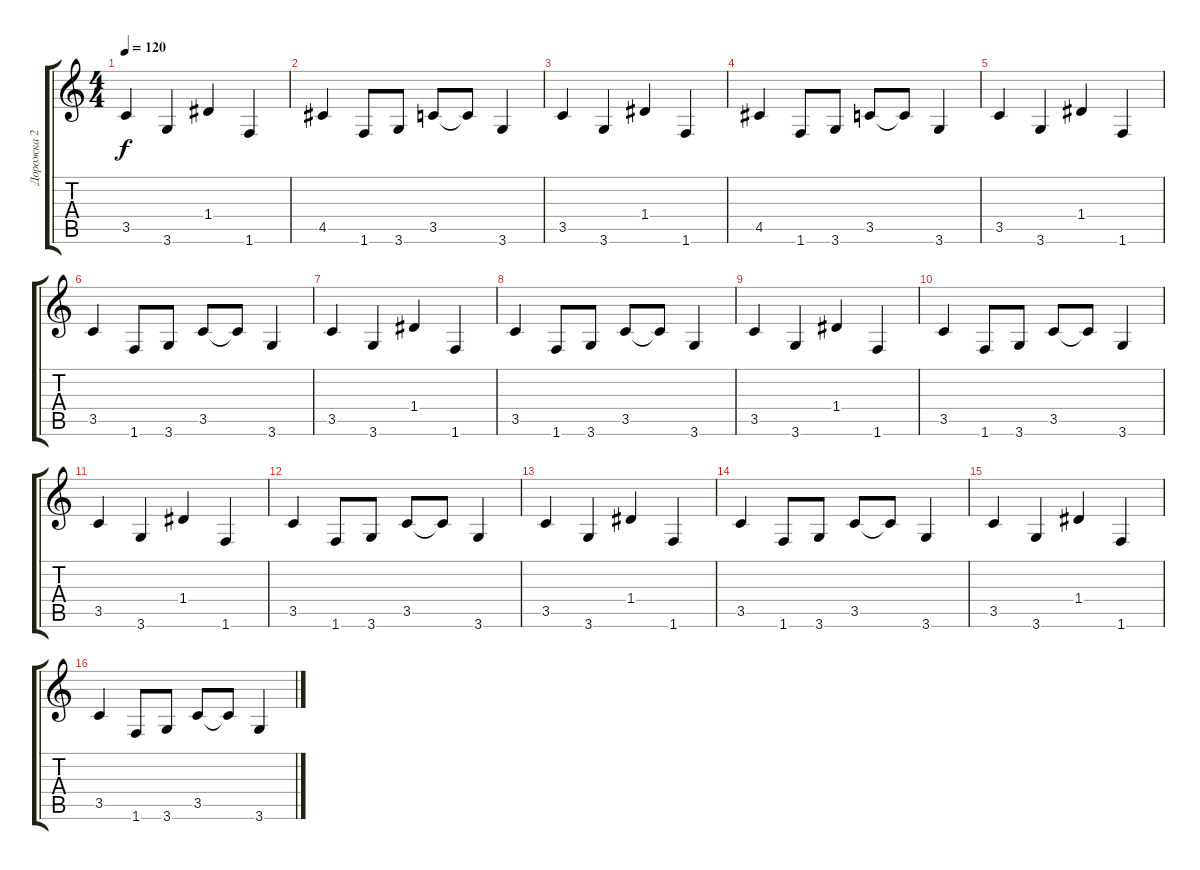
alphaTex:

\track ("Дорожка 2" "Дорожка 2") {instrument acousticbass}
\staff {score tabs}
\tuning (E4 B3 G3 D3 A2 E2) {hide}
\ts (4 4)
\tempo 120
\clef g2
\ks c
3.5.4{dy f} 3.6.4 1.4.4 1.6.4 |
4.5.4 1.6.8 3.6.8 3.5.8 3.5{t}.8 3.6.4 |
3.5.4 3.6.4 1.4.4 1.6.4 |
4.5.4 1.6.8 3.6.8 3.5.8 3.5{t}.8 3.6.4 |
3.5.4 3.6.4 1.4.4 1.6.4 |
3.5.4 1.6.8 3.6.8 3.5.8 3.5{t}.8 3.6.4 |
3.5.4 3.6.4 1.4.4 1.6.4 |
3.5.4 1.6.8 3.6.8 3.5.8 3.5{t}.8 3.6.4 |
3.5.4 3.6.4 1.4.4 1.6.4 |
3.5.4 1.6.8 3.6.8 3.5.8 3.5{t}.8 3.6.4 |
3.5.4 3.6.4 1.4.4 1.6.4 |
3.5.4 1.6.8 3.6.8 3.5.8 3.5{t}.8 3.6.4 |
3.5.4 3.6.4 1.4.4 1.6.4 |
3.5.4 1.6.8 3.6.8 3.5.8 3.5{t}.8 3.6.4 |
3.5.4 3.6.4 1.4.4 1.6.4 |
3.5.4 1.6.8 3.6.8 3.5.8 3.5{t}.8 3.6.4
